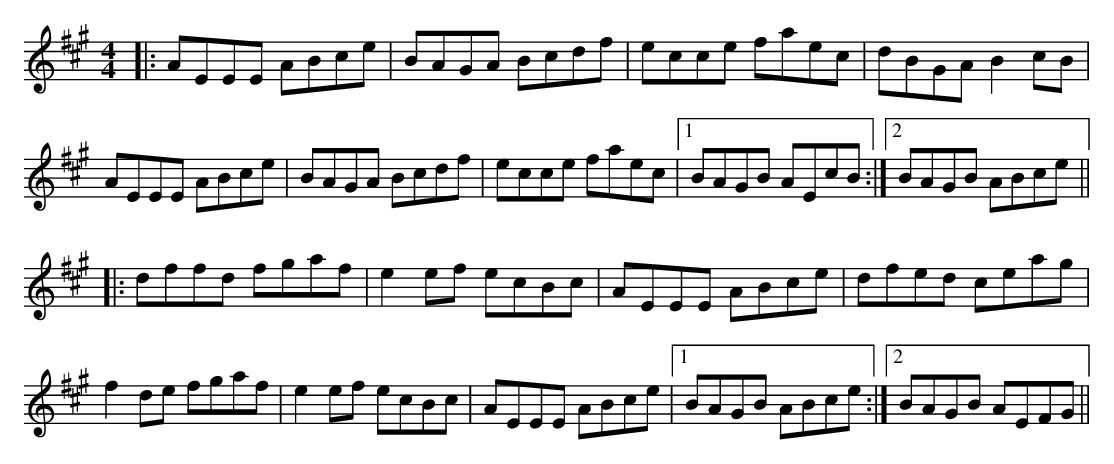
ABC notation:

X:1
M:4/4
K:A
|:AEEE ABce|BAGA Bcdf|ecce faec|dBGA B2cB|
AEEE ABce|BAGA Bcdf|ecce faec|1 BAGB AEcB:|2 BAGB ABce||
|:dffd fgaf|e2ef ecBc|AEEE ABce|dfed ceag|
f2de fgaf|e2ef ecBc|AEEE ABce|1 BAGB ABce:|2 BAGB AEFG||
